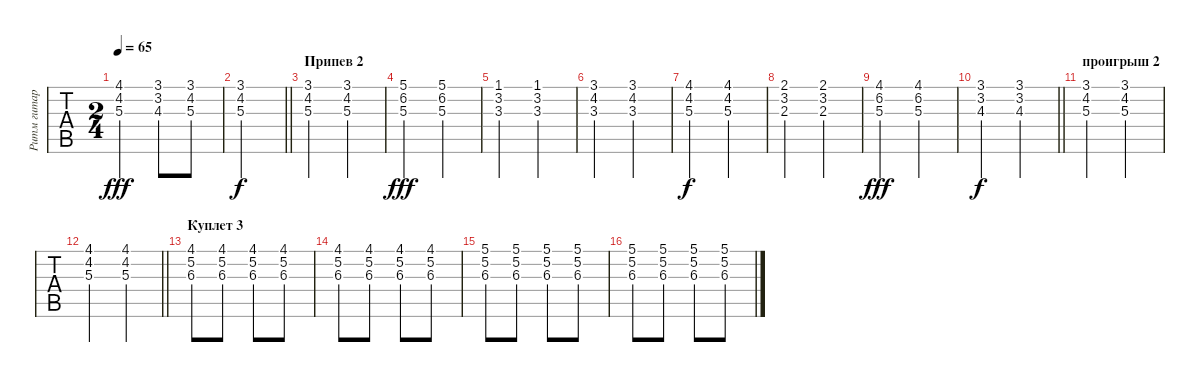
\track ("Ритм гитара" "Ритм гитар") {instrument acousticguitarnylon}
\staff {tabs}
\tuning (E4 B3 G3 D3 A2 E2) {hide}
\ts (2 4)
\tempo 65
\clef g2
\ks c
(4.1 4.2 5.3).4{dy fff} (3.1 3.2 4.3).8 (3.1 4.2 5.3).8 |
\barLineRight lightlight
(3.1 4.2 5.3).2{dy f} |
\section ("" "Припев 2")
(3.1 4.2 5.3).4 (3.1 4.2 5.3).4 |
(5.1 6.2 5.3).4{dy fff} (5.1 6.2 5.3).4 |
(1.1 3.2 3.3).4 (1.1 3.2 3.3).4 |
(3.1 4.2 3.3).4 (3.1 4.2 3.3).4 |
(4.1 4.2 5.3).4{dy f} (4.1 4.2 5.3).4 |
(2.1 3.2 2.3).4 (2.1 3.2 2.3).4 |
(4.1 6.2 5.3).4{dy fff} (4.1 6.2 5.3).4 |
\barLineRight lightlight
(3.1 3.2 4.3).4{dy f} (3.1 3.2 4.3).4 |
\section ("" "проигрыш 2")
(3.1 4.2 5.3).4 (3.1 4.2 5.3).4 |
\barLineRight lightlight
(4.1 4.2 5.3).4 (4.1 4.2 5.3).4 |
\section ("" "Куплет 3")
(4.1 5.2 6.3).8 (4.1 5.2 6.3).8 (4.1 5.2 6.3).8 (4.1 5.2 6.3).8 |
(4.1 5.2 6.3).8 (4.1 5.2 6.3).8 (4.1 5.2 6.3).8 (4.1 5.2 6.3).8 |
(5.1 5.2 6.3).8 (5.1 5.2 6.3).8 (5.1 5.2 6.3).8 (5.1 5.2 6.3).8 |
(5.1 5.2 6.3).8 (5.1 5.2 6.3).8 (5.1 5.2 6.3).8 (5.1 5.2 6.3).8
